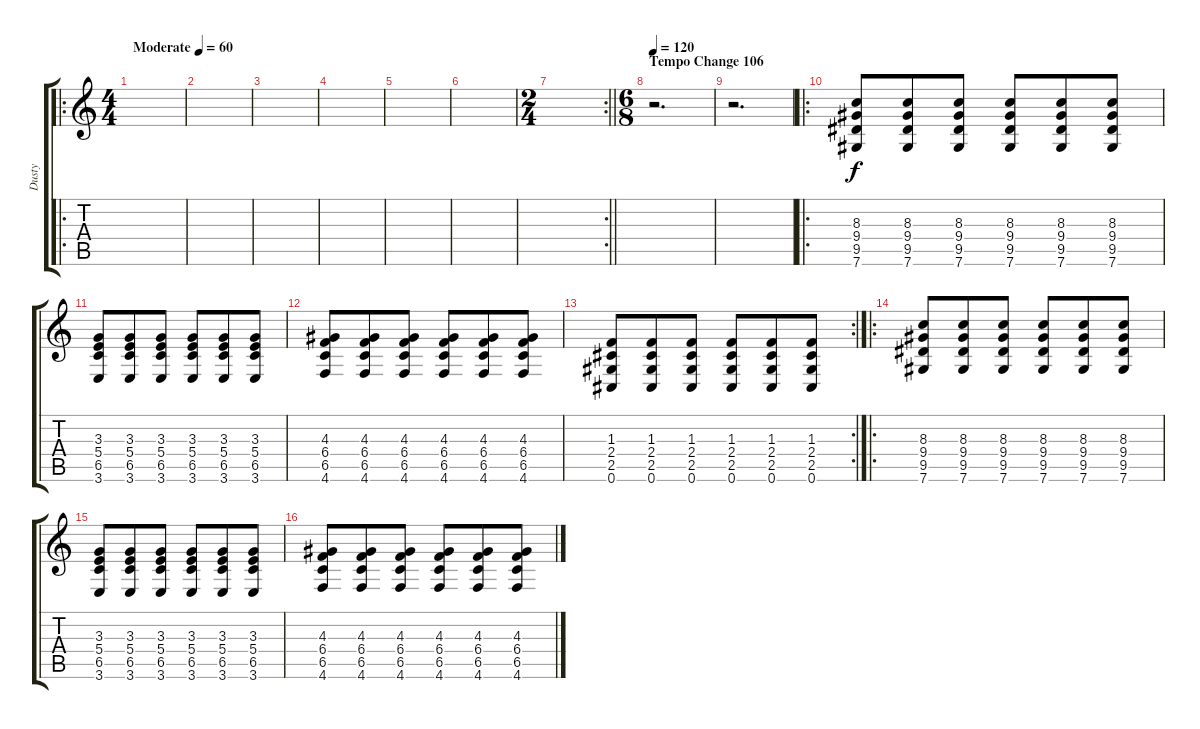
\track ("Dusty" "Dusty") {instrument overdrivenguitar}
\staff {score tabs}
\tuning (Db4 Ab3 E3 B2 Gb2 Db2) {hide}
\ro
\ts (4 4)
\tempo (60 "Moderate")
\clef g2
\ks c
|
|
|
|
|
|
\rc 2
\ts (2 4)
\barLineRight lightlight
|
\ts (6 8)
\section ("" "Tempo Change 106")
\tempo 120
r.2{d} |
r.2{d} |
\ro
(8.3 9.4 9.5 7.6).8 (8.3 9.4 9.5 7.6).8 (8.3 9.4 9.5 7.6).8 (8.3 9.4 9.5 7.6).8 (8.3 9.4 9.5 7.6).8 (8.3 9.4 9.5 7.6).8 |
(3.3 5.4 6.5 3.6).8 (3.3 5.4 6.5 3.6).8 (3.3 5.4 6.5 3.6).8 (3.3 5.4 6.5 3.6).8 (3.3 5.4 6.5 3.6).8 (3.3 5.4 6.5 3.6).8 |
(4.3 6.4 6.5 4.6).8 (4.3 6.4 6.5 4.6).8 (4.3 6.4 6.5 4.6).8 (4.3 6.4 6.5 4.6).8 (4.3 6.4 6.5 4.6).8 (4.3 6.4 6.5 4.6).8 |
\rc 2
(1.3 2.4 2.5 0.6).8 (1.3 2.4 2.5 0.6).8 (1.3 2.4 2.5 0.6).8 (1.3 2.4 2.5 0.6).8 (1.3 2.4 2.5 0.6).8 (1.3 2.4 2.5 0.6).8 |
\ro
(8.3 9.4 9.5 7.6).8 (8.3 9.4 9.5 7.6).8 (8.3 9.4 9.5 7.6).8 (8.3 9.4 9.5 7.6).8 (8.3 9.4 9.5 7.6).8 (8.3 9.4 9.5 7.6).8 |
(3.3 5.4 6.5 3.6).8 (3.3 5.4 6.5 3.6).8 (3.3 5.4 6.5 3.6).8 (3.3 5.4 6.5 3.6).8 (3.3 5.4 6.5 3.6).8 (3.3 5.4 6.5 3.6).8 |
(4.3 6.4 6.5 4.6).8 (4.3 6.4 6.5 4.6).8 (4.3 6.4 6.5 4.6).8 (4.3 6.4 6.5 4.6).8 (4.3 6.4 6.5 4.6).8 (4.3 6.4 6.5 4.6).8
